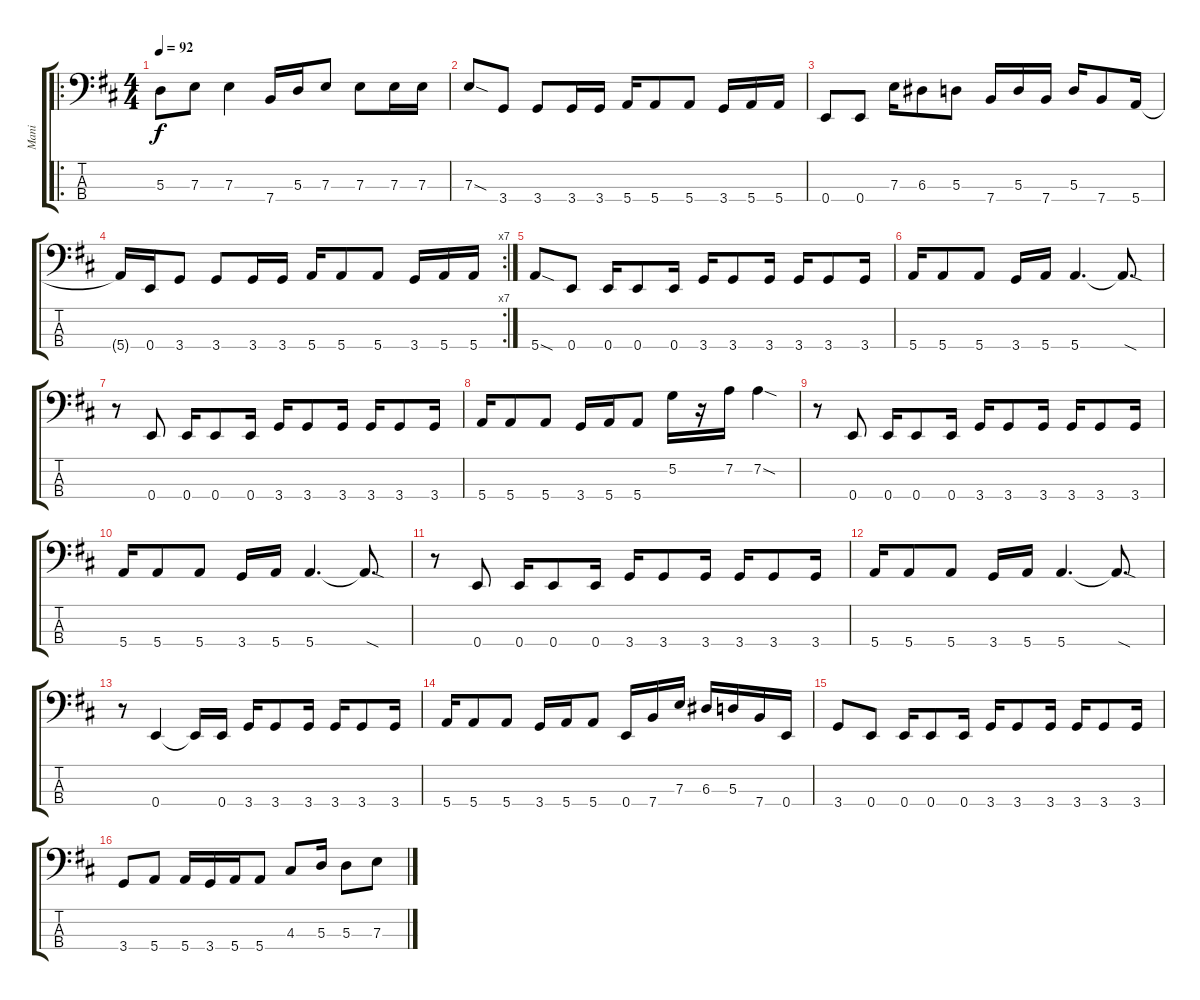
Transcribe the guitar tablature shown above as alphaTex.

\track ("Mani" "Mani") {instrument electricbassfinger}
\staff {score tabs}
\tuning (G2 D2 A1 E1) {hide}
\ro
\ts (4 4)
\tempo 92
\clef f4
\ks d
5.3.8{dy f} 7.3.8 7.3.4 7.4.16 5.3.16 7.3.8 7.3.8 7.3.16 7.3.16 |
7.3{sod}.8 3.4.8 3.4.8 3.4.16 3.4.16 5.4.16 5.4.8 5.4.8 3.4.16 5.4.16 5.4.16 |
0.4.8 0.4.8 7.3.16 6.3.8 5.3.8 7.4.16 5.3.16 7.4.16 5.3.16 7.4.8 5.4.16 |
\rc 7
5.4{t}.16 0.4.16 3.4.8 3.4.8 3.4.16 3.4.16 5.4.16 5.4.8 5.4.8 3.4.16 5.4.16 5.4.16 |
5.4{sod}.8 0.4.8 0.4.16 0.4.8 0.4.16 3.4.16 3.4.8 3.4.16 3.4.16 3.4.8 3.4.16 |
5.4.16 5.4.8 5.4.8 3.4.16 5.4.16 5.4.4{d} 5.4{sod t}.8{d} |
r.8 0.4.8 0.4.16 0.4.8 0.4.16 3.4.16 3.4.8 3.4.16 3.4.16 3.4.8 3.4.16 |
5.4.16 5.4.8 5.4.8 3.4.16 5.4.16 5.4.8 5.2.16 r.16 7.2.16 7.2{sod}.4 |
r.8 0.4.8 0.4.16 0.4.8 0.4.16 3.4.16 3.4.8 3.4.16 3.4.16 3.4.8 3.4.16 |
5.4.16 5.4.8 5.4.8 3.4.16 5.4.16 5.4.4{d} 5.4{sod t}.8{d} |
r.8 0.4.8 0.4.16 0.4.8 0.4.16 3.4.16 3.4.8 3.4.16 3.4.16 3.4.8 3.4.16 |
5.4.16 5.4.8 5.4.8 3.4.16 5.4.16 5.4.4{d} 5.4{sod t}.8{d} |
r.8 0.4.4 0.4{t}.16 0.4.16 3.4.16 3.4.8 3.4.16 3.4.16 3.4.8 3.4.16 |
5.4.16 5.4.8 5.4.8 3.4.16 5.4.16 5.4.8 0.4.16 7.4.16 7.3.16 6.3.16 5.3.16 7.4.16 0.4.16 |
3.4.8 0.4.8 0.4.16 0.4.8 0.4.16 3.4.16 3.4.8 3.4.16 3.4.16 3.4.8 3.4.16 |
3.4.8 5.4.8 5.4.16 3.4.16 5.4.16 5.4.8 4.3.8 5.3.16 5.3.8 7.3.8
